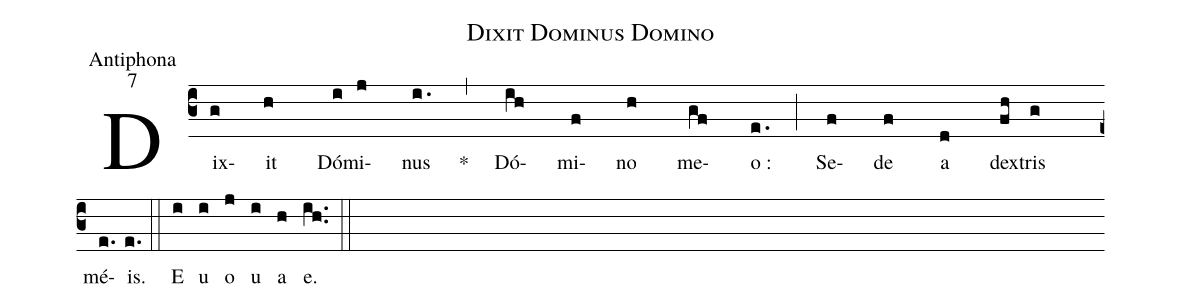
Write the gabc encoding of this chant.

name:Dixit Dominus Domino;
office-part:Antiphona;
mode:7;
%%
(c3) Dix(g)it(h) Dó(i)mi(j)nus(i.) *(,) Dó(ih)mi(f)no(h) me(gf)o :(e.) (;) Se(f)de(f) a(d) dex(fh)tris(g) (z) mé(e.)is.(e.) (::)
E(i) u(i) o(j) u(i) a(h) e.(ih..) (::)
